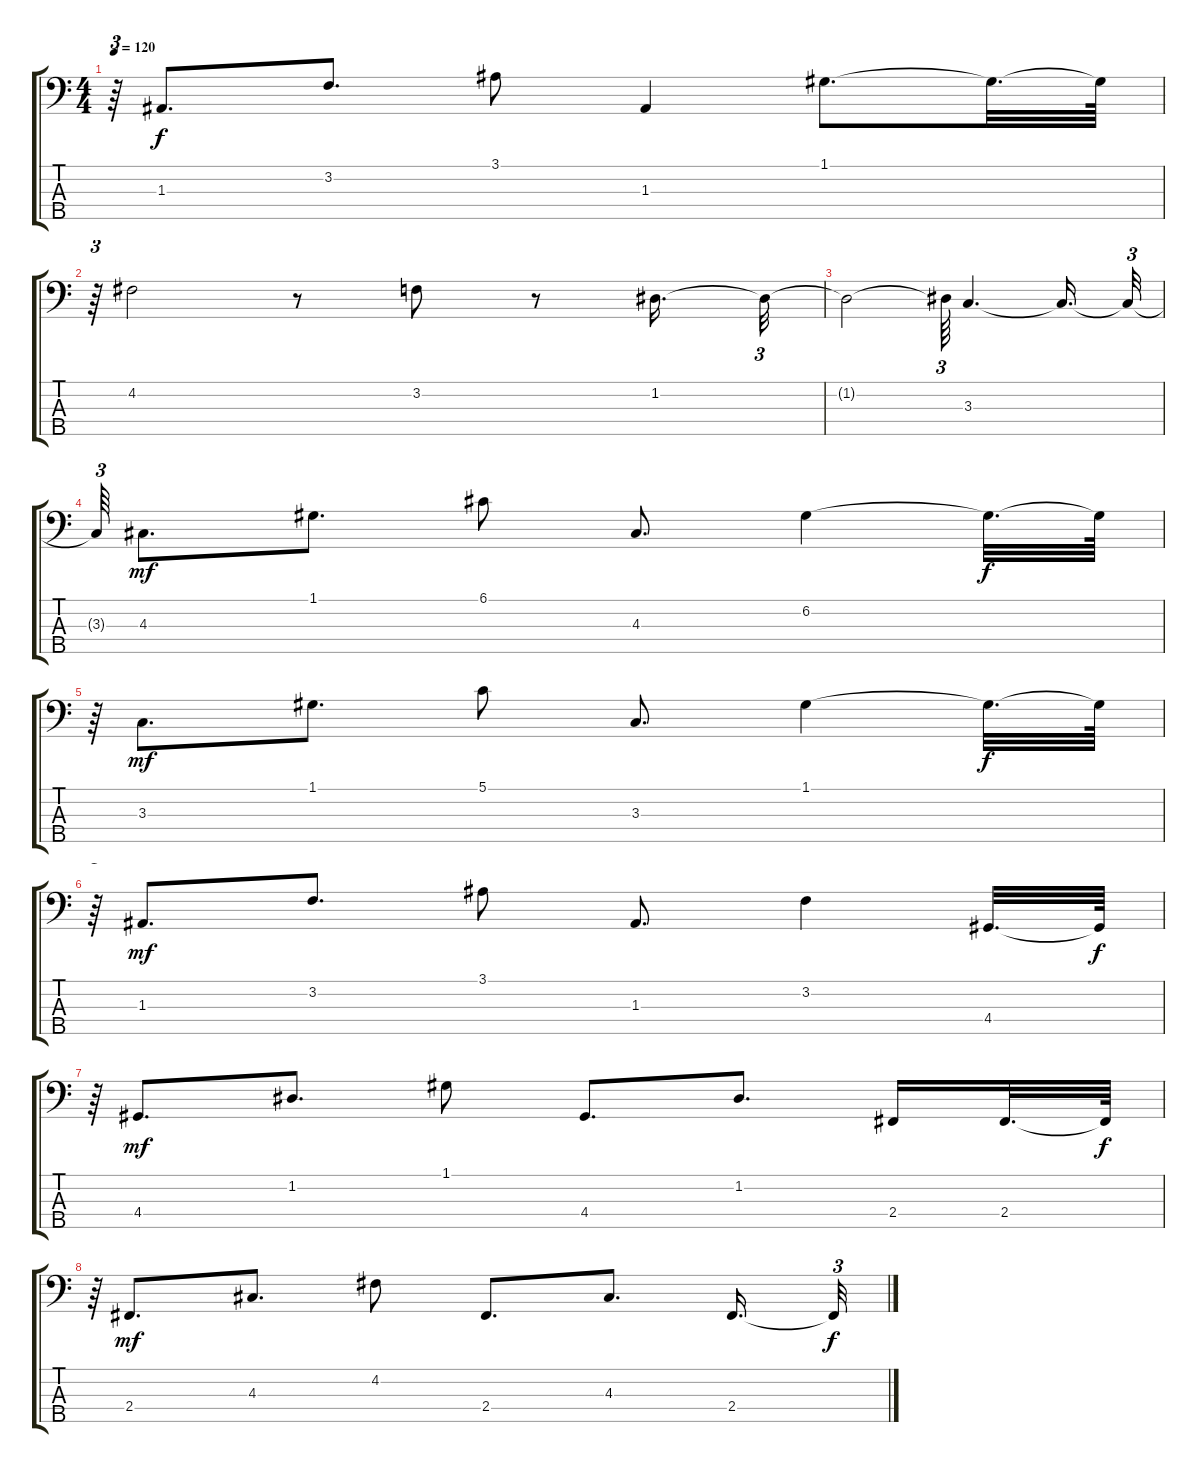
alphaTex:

\track "" {instrument electricbassfinger}
\staff {score tabs}
\tuning (G2 D2 A1 E1 B0) {hide}
\ts (4 4)
\tempo 120
\clef f4
\ks c
r.64{tu (3 2) dy f} 1.3.8{d} 3.2.8{d} 3.1.8 1.3.4 1.1.8{d} 1.1{t}.32{d} 1.1{t}.64 |
r.64{tu (3 2)} 4.2.2 r.8 3.2.8 r.8 1.2.16{d} 1.2{t}.32{tu (3 2)} |
1.2{t}.2 1.2{t}.64{tu (3 2)} 3.3.4{d} 3.3{t}.16{d} 3.3{t}.32{tu (3 2)} |
3.3{t}.64{tu (3 2)} 4.3.8{d dy mf} 1.1.8{d} 6.1.8 4.3.8{d} 6.2.4 6.2{t}.32{d dy f} 6.2{t}.64 |
r.64{tu (3 2)} 3.3.8{d dy mf} 1.1.8{d} 5.1.8 3.3.8{d} 1.1.4 1.1{t}.32{d dy f} 1.1{t}.64 |
r.64{tu (3 2)} 1.3.8{d dy mf} 3.2.8{d} 3.1.8 1.3.8{d} 3.2.4 4.4.32{d} 4.4{t}.64{dy f} |
r.64{tu (3 2)} 4.4.8{d dy mf} 1.2.8{d} 1.1.8 4.4.8{d} 1.2.8{d} 2.4.16 2.4.32{d} 2.4{t}.64{dy f} |
r.64{tu (3 2)} 2.4.8{d dy mf} 4.3.8{d} 4.2.8 2.4.8{d} 4.3.8{d} 2.4.16{d} 2.4{t}.32{tu (3 2) dy f}
